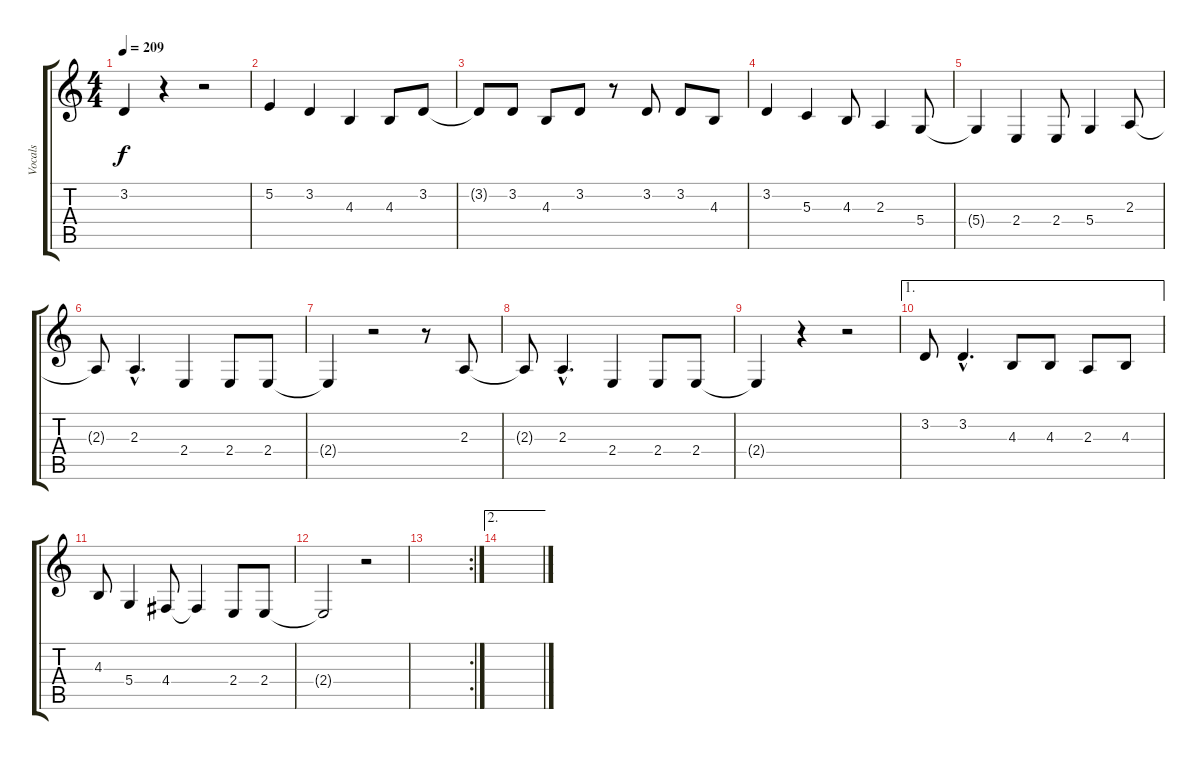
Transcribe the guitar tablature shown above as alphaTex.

\track ("Vocals" "Vocals") {instrument altosax}
\staff {score tabs}
\tuning (E4 B3 G3 D3 A2 E2) {hide}
\ts (4 4)
\tempo 209
\clef g2
\ks c
3.2{t}.4{dy f} r.4 r.2 |
5.2.4 3.2.4 4.3.4 4.3.8 3.2.8 |
3.2{t}.8 3.2.8 4.3.8 3.2.8 r.8 3.2.8 3.2.8 4.3.8 |
3.2.4 5.3.4 4.3.8 2.3.4 5.4.8 |
5.4{t}.4 2.4.4 2.4.8 5.4.4 2.3.8 |
2.3{t}.8 2.3{hac}.4{d} 2.4.4 2.4.8 2.4.8 |
2.4{t}.4 r.2 r.8 2.3.8 |
2.3{t}.8 2.3{hac}.4{d} 2.4.4 2.4.8 2.4.8 |
2.4{t}.4 r.4 r.2 |
\ae 1
3.2.8 3.2{hac}.4{d} 4.3.8 4.3.8 2.3.8 4.3.8 |
4.3.8 5.4.4 4.4.8 4.4{t}.4 2.4.8 2.4.8 |
2.4{t}.2 r.2 |
\rc 2
|
\ae 2
